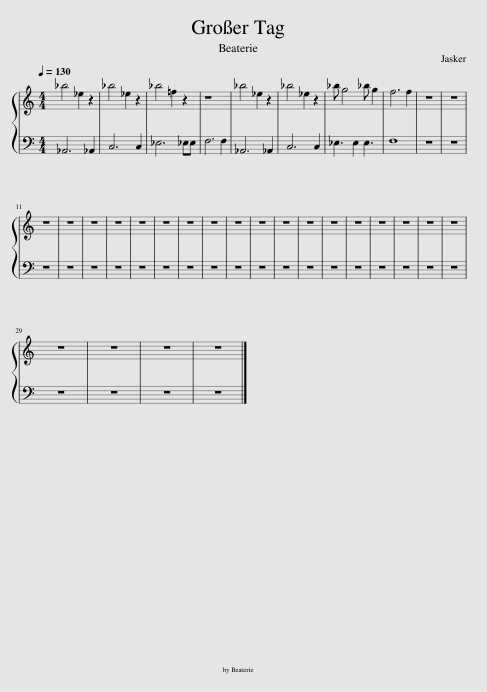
X:1
%%score { 1 | 2 }
L:1/8
Q:1/4=130
M:4/4
I:linebreak $
K:C
V:1 treble
V:2 bass
V:1
 _b4 _e2 z2 | _b4 _e2 z2 | _b4 =f2 z2 | z8 | _b4 _e2 z2 | %5
 _b4 _e2 z2 | _b g4 _b g2 | f6 f2 | z8 | z8 |$ %10
 z8 | z8 | z8 | z8 | z8 | %15
 z8 | z8 | z8 | z8 | z8 | %20
 z8 | z8 | z8 | z8 | z8 | %25
 z8 | z8 | z8 |$ z8 | z8 | %30
 z8 | z8 |] %32
V:2
 _A,,6 _A,,2 | C,6 C,2 | _E,6 _E,E, | F,6 F,2 | _A,,6 _A,,2 | %5
 C,6 C,2 | _E,3 E,2 E,3 | F,8 | z8 | z8 |$ %10
 z8 | z8 | z8 | z8 | z8 | %15
 z8 | z8 | z8 | z8 | z8 | %20
 z8 | z8 | z8 | z8 | z8 | %25
 z8 | z8 | z8 |$ z8 | z8 | %30
 z8 | z8 |] %32
